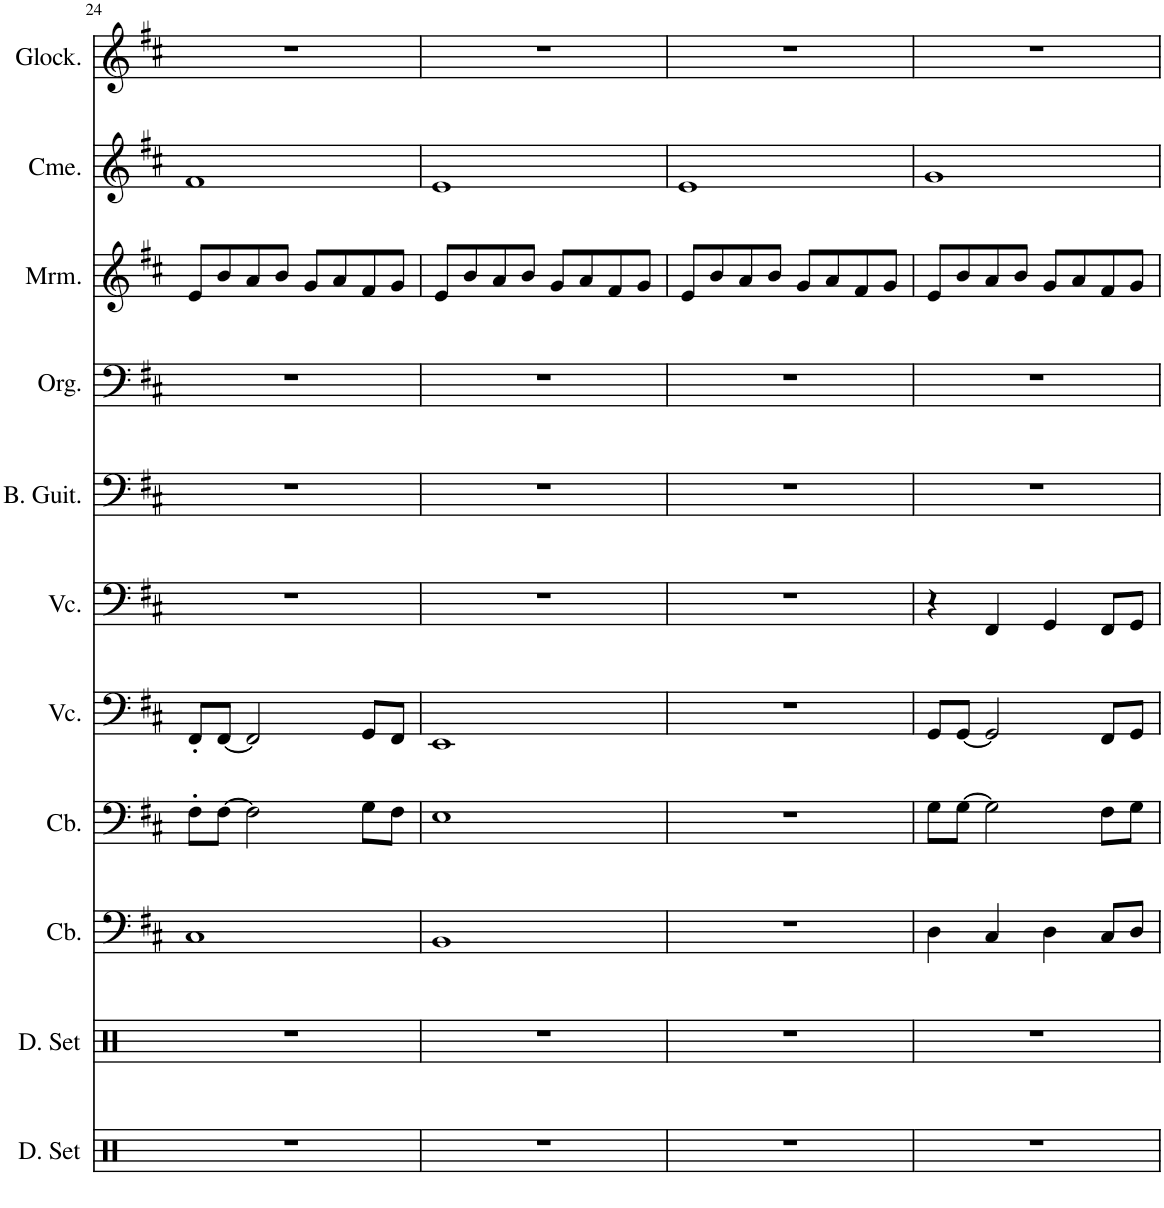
**kern	**kern	**kern	**kern	**kern	**kern	**kern	**kern	**kern	**kern	**kern
*part11	*part10	*part9	*part8	*part7	*part6	*part5	*part4	*part3	*part2	*part1
*staff11	*staff10	*staff9	*staff8	*staff7	*staff6	*staff5	*staff4	*staff3	*staff2	*staff1
*I"Drumset	*I"Drumset	*I"Contrabass	*I"Contrabass	*I"Violoncello	*I"Violoncello	*I"Bass Guitar	*I"Organ	*I"Marimba	*I"Chimes	*I"Glockenspiel
*I'D. Set	*I'D. Set	*I'Cb.	*I'Cb.	*I'Vc.	*I'Vc.	*I'B. Guit.	*I'Org.	*I'Mrm.	*I'Cme.	*I'Glock.
!!LO:PB:g=z
*clefX	*clefX	*clefF4	*clefF4	*clefF4	*clefF4	*clefF4	*clefF4	*clefG2	*clefG2	*clefG2
*	*	*Trd7c12	*Trd7c12	*	*	*Trd7c12	*	*	*	*Trd-14c-24
*k[]	*k[]	*k[f#c#]	*k[f#c#]	*k[f#c#]	*k[f#c#]	*k[f#c#]	*k[f#c#]	*k[f#c#]	*k[f#c#]	*k[f#c#]
*M4/4	*M4/4	*M4/4	*M4/4	*M4/4	*M4/4	*M4/4	*M4/4	*M4/4	*M4/4	*M4/4
=24	=24	=24	=24	=24	=24	=24	=24	=24	=24	=24
1r	1r	1C#	8F#'\L	8FF#'/L	1r	1r	1r	8e/L	1f#	1r
.	.	.	[8F#\J	[8FF#/J	.	.	.	8b/	.	.
.	.	.	2F#\]	2FF#/]	.	.	.	8a/	.	.
.	.	.	.	.	.	.	.	8b/J	.	.
.	.	.	.	.	.	.	.	8g/L	.	.
.	.	.	.	.	.	.	.	8a/	.	.
.	.	.	8G\L	8GG/L	.	.	.	8f#/	.	.
.	.	.	8F#\J	8FF#/J	.	.	.	8g/J	.	.
=25	=25	=25	=25	=25	=25	=25	=25	=25	=25	=25
1r	1r	1BB	1E	1EE	1r	1r	1r	8e/L	1e	1r
.	.	.	.	.	.	.	.	8b/	.	.
.	.	.	.	.	.	.	.	8a/	.	.
.	.	.	.	.	.	.	.	8b/J	.	.
.	.	.	.	.	.	.	.	8g/L	.	.
.	.	.	.	.	.	.	.	8a/	.	.
.	.	.	.	.	.	.	.	8f#/	.	.
.	.	.	.	.	.	.	.	8g/J	.	.
=26	=26	=26	=26	=26	=26	=26	=26	=26	=26	=26
1r	1r	1r	1r	1r	1r	1r	1r	8e/L	1e	1r
.	.	.	.	.	.	.	.	8b/	.	.
.	.	.	.	.	.	.	.	8a/	.	.
.	.	.	.	.	.	.	.	8b/J	.	.
.	.	.	.	.	.	.	.	8g/L	.	.
.	.	.	.	.	.	.	.	8a/	.	.
.	.	.	.	.	.	.	.	8f#/	.	.
.	.	.	.	.	.	.	.	8g/J	.	.
=27	=27	=27	=27	=27	=27	=27	=27	=27	=27	=27
1r	1r	4D\	8G\L	8GG/L	4r	1r	1r	8e/L	1g	1r
.	.	.	[8G\J	[8GG/J	.	.	.	8b/	.	.
.	.	4C#/	2G\]	2GG/]	4FF#/	.	.	8a/	.	.
.	.	.	.	.	.	.	.	8b/J	.	.
.	.	4D\	.	.	4GG/	.	.	8g/L	.	.
.	.	.	.	.	.	.	.	8a/	.	.
.	.	8C#/L	8F#\L	8FF#/L	8FF#/L	.	.	8f#/	.	.
.	.	8D/J	8G\J	8GG/J	8GG/J	.	.	8g/J	.	.
=	=	=	=	=	=	=	=	=	=	=
*-	*-	*-	*-	*-	*-	*-	*-	*-	*-	*-
